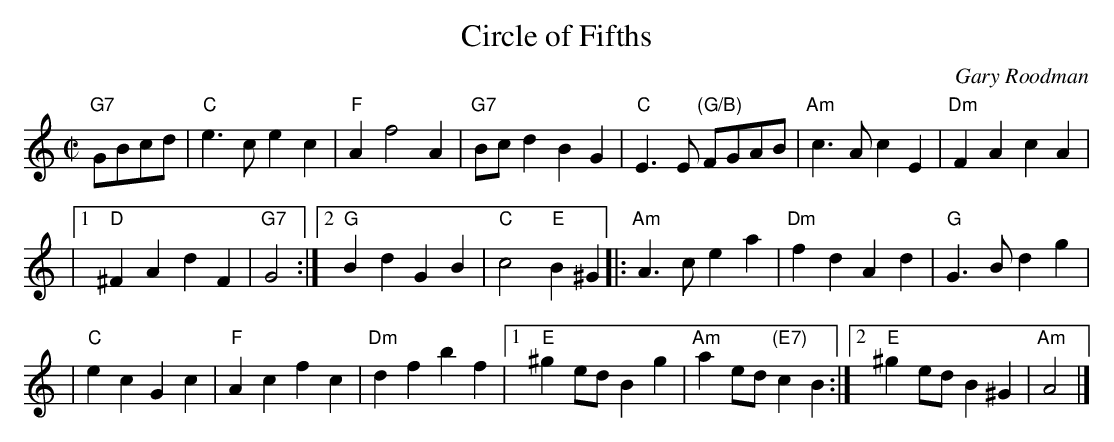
X:1
T: Circle of Fifths
C: Gary Roodman
M: C|
L: 1/8
K: C
"G7"GBcd \
| "C"e3c e2c2 | "F"A2 f4 A2 \
| "G7"Bcd2 B2G2 | "C"E3E "(G/B)"FGAB \
| "Am"c3A c2E2 | "Dm"F2A2 c2A2 |
|1 "D"^F2A2 d2F2 | "G7"G4 \
:|2 "G"B2d2 G2B2 | "C"c4 "E"B2^G2 \
|: "Am"A3c e2a2 | "Dm"f2d2 A2d2 \
| "G"G3B d2g2 |
| "C"e2c2 G2c2 \
| "F"A2c2 f2c2 | "Dm"d2f2 b2 f2 \
|1 "E"^g2ed B2g2 | "Am"a2ed "(E7)"c2B2 \
:|2 "E"^g2ed B2^G2 | "Am"A4 |]
